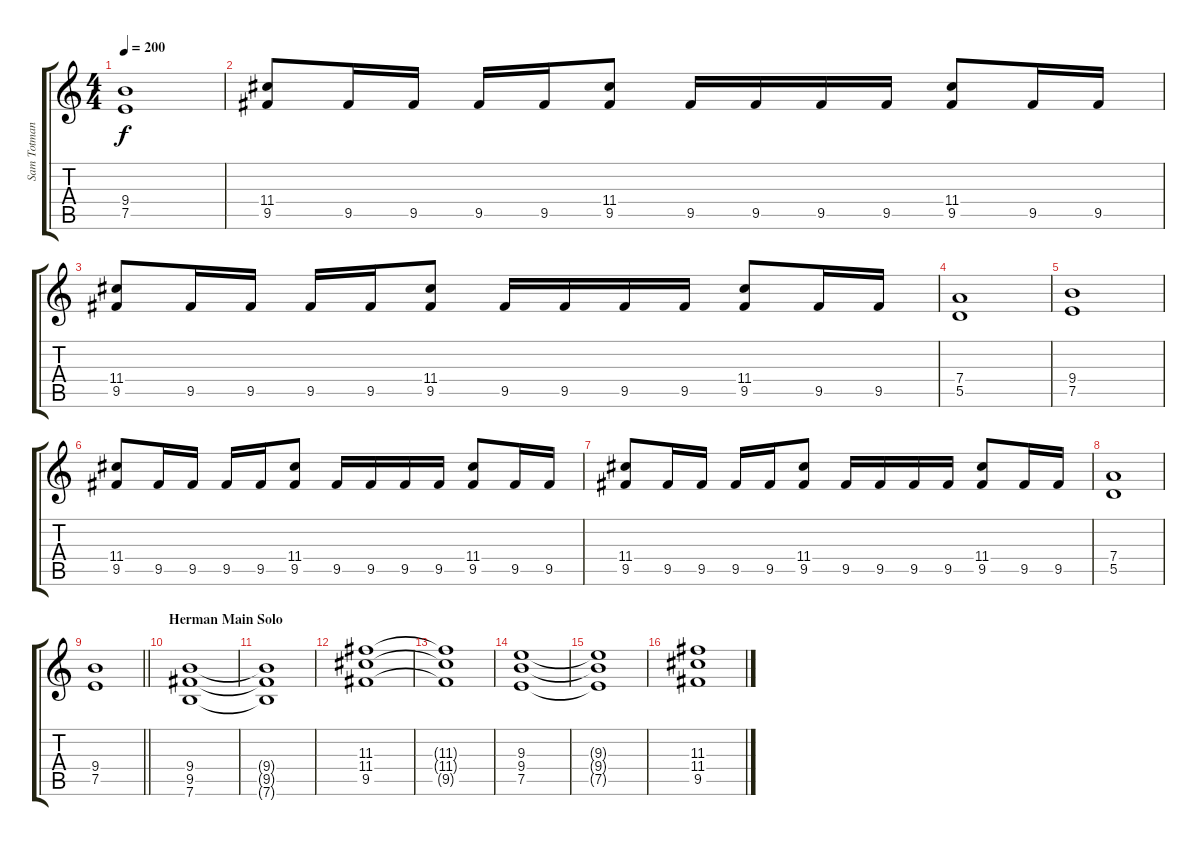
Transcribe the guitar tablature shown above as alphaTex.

\track ("Sam Totman | Rhythm Gtr." "Sam Totman") {instrument distortionguitar}
\staff {score tabs}
\tuning (E4 B3 G3 D3 A2 E2) {hide}
\ts (4 4)
\tempo 200
\clef g2
\ks c
(9.4 7.5).1{dy f} |
(11.4 9.5).8 9.5.16 9.5.16 9.5.16 9.5.16 (11.4 9.5).8 9.5.16 9.5.16 9.5.16 9.5.16 (11.4 9.5).8 9.5.16 9.5.16 |
(11.4 9.5).8 9.5.16 9.5.16 9.5.16 9.5.16 (11.4 9.5).8 9.5.16 9.5.16 9.5.16 9.5.16 (11.4 9.5).8 9.5.16 9.5.16 |
(7.4 5.5).1 |
(9.4 7.5).1 |
(11.4 9.5).8 9.5.16 9.5.16 9.5.16 9.5.16 (11.4 9.5).8 9.5.16 9.5.16 9.5.16 9.5.16 (11.4 9.5).8 9.5.16 9.5.16 |
(11.4 9.5).8 9.5.16 9.5.16 9.5.16 9.5.16 (11.4 9.5).8 9.5.16 9.5.16 9.5.16 9.5.16 (11.4 9.5).8 9.5.16 9.5.16 |
(7.4 5.5).1 |
\barLineRight lightlight
(9.4 7.5).1 |
\section ("" "Herman Main Solo")
(9.4 9.5 7.6).1 |
(9.4{t} 9.5{t} 7.6{t}).1 |
(11.3 11.4 9.5).1 |
(11.3{t} 11.4{t} 9.5{t}).1 |
(9.3 9.4 7.5).1 |
(9.3{t} 9.4{t} 7.5{t}).1 |
(11.3 11.4 9.5).1
